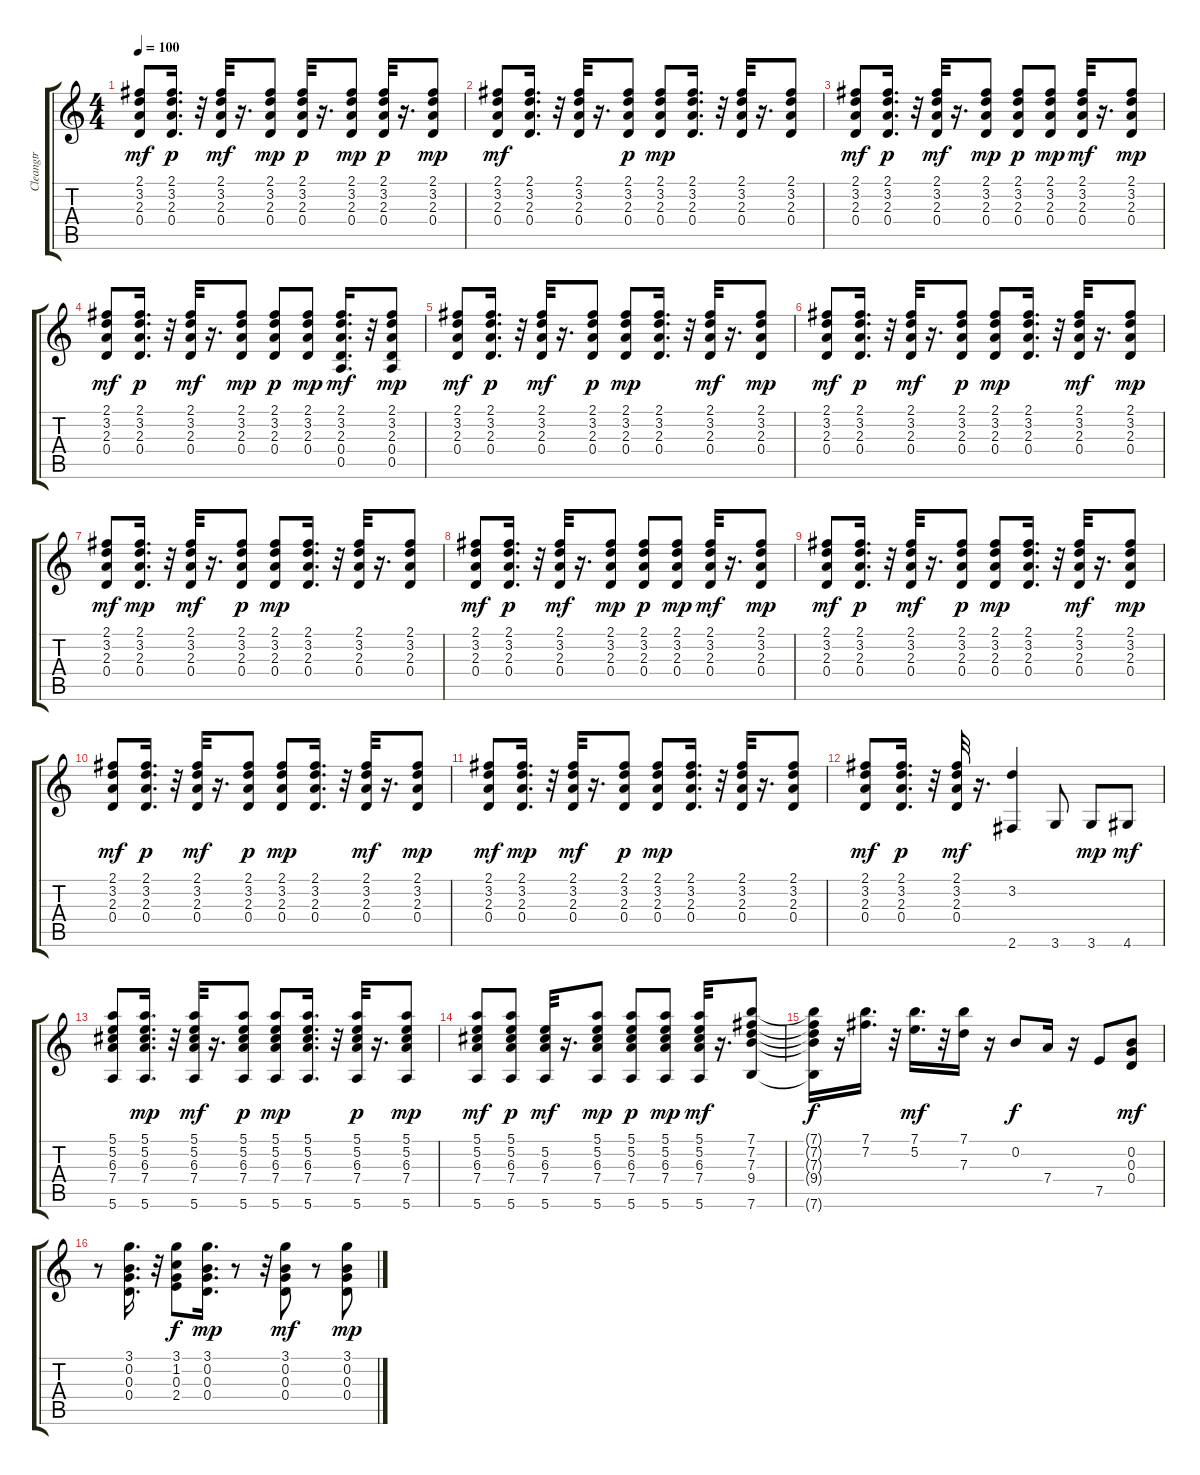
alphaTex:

\track ("Cleangtr" "Cleangtr") {instrument electricguitarclean}
\staff {score tabs}
\tuning (E4 B3 G3 D3 A2 E2) {hide}
\ts (4 4)
\tempo 100
\clef g2
\ks c
(2.1 3.2 2.3 0.4).8{dy mf} (2.1 3.2 2.3 0.4).16{d dy p} r.32 (2.1 3.2 2.3 0.4).32{dy mf} r.16{d} (2.1 3.2 2.3 0.4).8{dy mp} (2.1 3.2 2.3 0.4).32{dy p} r.16{d} (2.1 3.2 2.3 0.4).8{dy mp} (2.1 3.2 2.3 0.4).32{dy p} r.16{d} (2.1 3.2 2.3 0.4).8{dy mp} |
(2.1 3.2 2.3 0.4).8{dy mf} (2.1 3.2 2.3 0.4).16{d} r.32 (2.1 3.2 2.3 0.4).32 r.16{d} (2.1 3.2 2.3 0.4).8{dy p} (2.1 3.2 2.3 0.4).8{dy mp} (2.1 3.2 2.3 0.4).16{d} r.32 (2.1 3.2 2.3 0.4).32 r.16{d} (2.1 3.2 2.3 0.4).8 |
(2.1 3.2 2.3 0.4).8{dy mf} (2.1 3.2 2.3 0.4).16{d dy p} r.32 (2.1 3.2 2.3 0.4).32{dy mf} r.16{d} (2.1 3.2 2.3 0.4).8{dy mp} (2.1 3.2 2.3 0.4).8{dy p} (2.1 3.2 2.3 0.4).8{dy mp} (2.1 3.2 2.3 0.4).32{dy mf} r.16{d} (2.1 3.2 2.3 0.4).8{dy mp} |
(2.1 3.2 2.3 0.4).8{dy mf} (2.1 3.2 2.3 0.4).16{d dy p} r.32 (2.1 3.2 2.3 0.4).32{dy mf} r.16{d} (2.1 3.2 2.3 0.4).8{dy mp} (2.1 3.2 2.3 0.4).8{dy p} (2.1 3.2 2.3 0.4).8{dy mp} (2.1 3.2 2.3 0.4 0.5).16{d dy mf} r.32 (2.1 3.2 2.3 0.4 0.5).8{dy mp} |
(2.1 3.2 2.3 0.4).8{dy mf} (2.1 3.2 2.3 0.4).16{d dy p} r.32 (2.1 3.2 2.3 0.4).32{dy mf} r.16{d} (2.1 3.2 2.3 0.4).8{dy p} (2.1 3.2 2.3 0.4).8{dy mp} (2.1 3.2 2.3 0.4).16{d} r.32 (2.1 3.2 2.3 0.4).32{dy mf} r.16{d} (2.1 3.2 2.3 0.4).8{dy mp} |
(2.1 3.2 2.3 0.4).8{dy mf} (2.1 3.2 2.3 0.4).16{d dy p} r.32 (2.1 3.2 2.3 0.4).32{dy mf} r.16{d} (2.1 3.2 2.3 0.4).8{dy p} (2.1 3.2 2.3 0.4).8{dy mp} (2.1 3.2 2.3 0.4).16{d} r.32 (2.1 3.2 2.3 0.4).32{dy mf} r.16{d} (2.1 3.2 2.3 0.4).8{dy mp} |
(2.1 3.2 2.3 0.4).8{dy mf} (2.1 3.2 2.3 0.4).16{d dy mp} r.32 (2.1 3.2 2.3 0.4).32{dy mf} r.16{d} (2.1 3.2 2.3 0.4).8{dy p} (2.1 3.2 2.3 0.4).8{dy mp} (2.1 3.2 2.3 0.4).16{d} r.32 (2.1 3.2 2.3 0.4).32 r.16{d} (2.1 3.2 2.3 0.4).8 |
(2.1 3.2 2.3 0.4).8{dy mf} (2.1 3.2 2.3 0.4).16{d dy p} r.32 (2.1 3.2 2.3 0.4).32{dy mf} r.16{d} (2.1 3.2 2.3 0.4).8{dy mp} (2.1 3.2 2.3 0.4).8{dy p} (2.1 3.2 2.3 0.4).8{dy mp} (2.1 3.2 2.3 0.4).32{dy mf} r.16{d} (2.1 3.2 2.3 0.4).8{dy mp} |
(2.1 3.2 2.3 0.4).8{dy mf} (2.1 3.2 2.3 0.4).16{d dy p} r.32 (2.1 3.2 2.3 0.4).32{dy mf} r.16{d} (2.1 3.2 2.3 0.4).8{dy p} (2.1 3.2 2.3 0.4).8{dy mp} (2.1 3.2 2.3 0.4).16{d} r.32 (2.1 3.2 2.3 0.4).32{dy mf} r.16{d} (2.1 3.2 2.3 0.4).8{dy mp} |
(2.1 3.2 2.3 0.4).8{dy mf} (2.1 3.2 2.3 0.4).16{d dy p} r.32 (2.1 3.2 2.3 0.4).32{dy mf} r.16{d} (2.1 3.2 2.3 0.4).8{dy p} (2.1 3.2 2.3 0.4).8{dy mp} (2.1 3.2 2.3 0.4).16{d} r.32 (2.1 3.2 2.3 0.4).32{dy mf} r.16{d} (2.1 3.2 2.3 0.4).8{dy mp} |
(2.1 3.2 2.3 0.4).8{dy mf} (2.1 3.2 2.3 0.4).16{d dy mp} r.32 (2.1 3.2 2.3 0.4).32{dy mf} r.16{d} (2.1 3.2 2.3 0.4).8{dy p} (2.1 3.2 2.3 0.4).8{dy mp} (2.1 3.2 2.3 0.4).16{d} r.32 (2.1 3.2 2.3 0.4).32 r.16{d} (2.1 3.2 2.3 0.4).8 |
(2.1 3.2 2.3 0.4).8{dy mf} (2.1 3.2 2.3 0.4).16{d dy p} r.32 (2.1 3.2 2.3 0.4).32{dy mf} r.16{d} (3.2 2.6).4 3.6.8 3.6.8{dy mp} 4.6.8{dy mf} |
(5.1 5.2 6.3 7.4 5.6).8 (5.1 5.2 6.3 7.4 5.6).16{d dy mp} r.32 (5.1 5.2 6.3 7.4 5.6).32{dy mf} r.16{d} (5.1 5.2 6.3 7.4 5.6).8{dy p} (5.1 5.2 6.3 7.4 5.6).8{dy mp} (5.1 5.2 6.3 7.4 5.6).16{d} r.32 (5.1 5.2 6.3 7.4 5.6).32{dy p} r.16{d} (5.1 5.2 6.3 7.4 5.6).8{dy mp} |
(5.1 5.2 6.3 7.4 5.6).8{dy mf} (5.1 5.2 6.3 7.4 5.6).8{dy p} (5.2 6.3 7.4 5.6).32{dy mf} r.16{d} (5.1 5.2 6.3 7.4 5.6).8{dy mp} (5.1 5.2 6.3 7.4 5.6).8{dy p} (5.1 5.2 6.3 7.4 5.6).8{dy mp} (5.1 5.2 6.3 7.4 5.6).32{dy mf} r.16{d} (7.1 7.2 7.3 9.4 7.6).8 |
(7.1{t} 7.2{t} 7.3{t} 9.4{t} 7.6{t}).16{dy f} r.16 (7.1 7.2).16{d} r.32 (7.1 5.2).16{d dy mf} r.32 (7.1 7.3).16 r.16 0.2.8{dy f} 7.4.16 r.16 7.5.8 (0.2 0.3 0.4).8{dy mf} |
r.8 (3.1 0.2 0.3 0.4).16{d} r.32 (3.1 1.2 0.3 2.4).8{dy f} (3.1 0.2 0.3 0.4).16{d dy mp} r.8 r.32 (3.1 0.2 0.3 0.4).8{dy mf} r.8 (3.1 0.2 0.3 0.4).8{dy mp}
